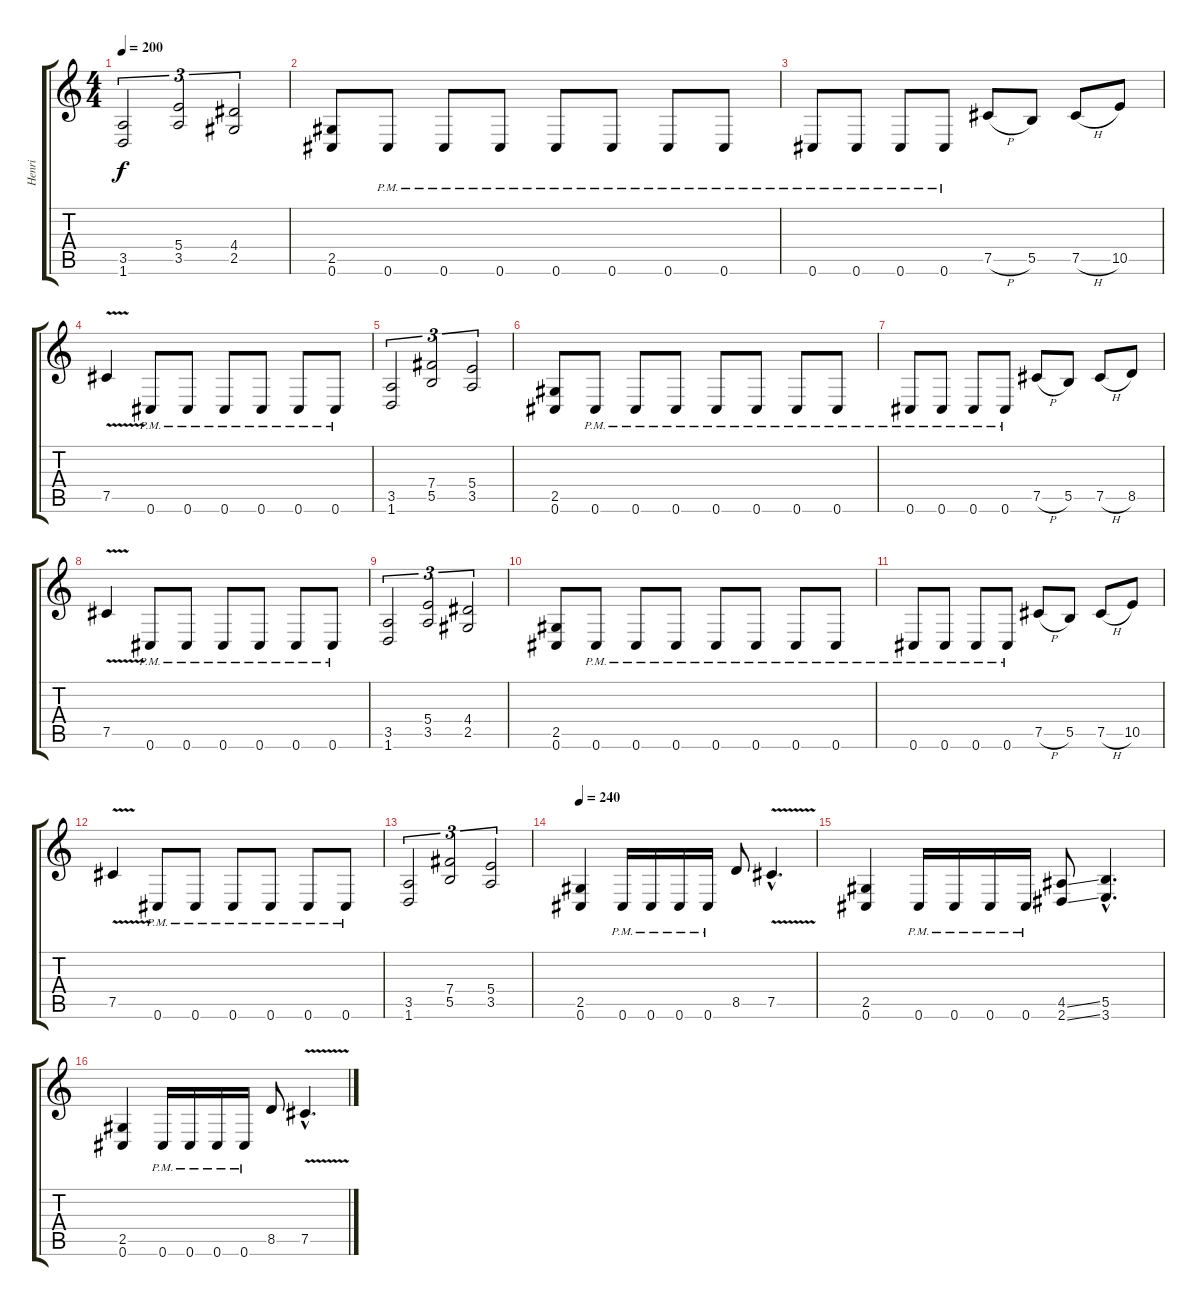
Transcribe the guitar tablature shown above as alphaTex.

\track ("Henri" "Henri") {instrument distortionguitar}
\staff {score tabs}
\tuning (Db4 Ab3 E3 B2 Gb2 Db2) {hide}
\ts (4 4)
\tempo 200
\clef g2
\ks c
(3.5 1.6).2{tu (3 2) dy f} (5.4 3.5).2{tu (3 2)} (4.4 2.5).2{tu (3 2)} |
(2.5 0.6).8 0.6{pm}.8 0.6{pm}.8 0.6{pm}.8 0.6{pm}.8 0.6{pm}.8 0.6{pm}.8 0.6{pm}.8 |
0.6{pm}.8 0.6{pm}.8 0.6{pm}.8 0.6{pm}.8 7.5{h}.8 5.5.8 7.5{h}.8 10.5.8 |
7.5{v}.4 0.6{pm}.8 0.6{pm}.8 0.6{pm}.8 0.6{pm}.8 0.6{pm}.8 0.6{pm}.8 |
(3.5 1.6).2{tu (3 2)} (7.4 5.5).2{tu (3 2)} (5.4 3.5).2{tu (3 2)} |
(2.5 0.6).8 0.6{pm}.8 0.6{pm}.8 0.6{pm}.8 0.6{pm}.8 0.6{pm}.8 0.6{pm}.8 0.6{pm}.8 |
0.6{pm}.8 0.6{pm}.8 0.6{pm}.8 0.6{pm}.8 7.5{h}.8 5.5.8 7.5{h}.8 8.5.8 |
7.5{v}.4 0.6{pm}.8 0.6{pm}.8 0.6{pm}.8 0.6{pm}.8 0.6{pm}.8 0.6{pm}.8 |
(3.5 1.6).2{tu (3 2)} (5.4 3.5).2{tu (3 2)} (4.4 2.5).2{tu (3 2)} |
(2.5 0.6).8 0.6{pm}.8 0.6{pm}.8 0.6{pm}.8 0.6{pm}.8 0.6{pm}.8 0.6{pm}.8 0.6{pm}.8 |
0.6{pm}.8 0.6{pm}.8 0.6{pm}.8 0.6{pm}.8 7.5{h}.8 5.5.8 7.5{h}.8 10.5.8 |
7.5{v}.4 0.6{pm}.8 0.6{pm}.8 0.6{pm}.8 0.6{pm}.8 0.6{pm}.8 0.6{pm}.8 |
(3.5 1.6).2{tu (3 2)} (7.4 5.5).2{tu (3 2)} (5.4 3.5).2{tu (3 2)} |
\tempo 240
(2.5 0.6).4 0.6{pm}.16 0.6{pm}.16 0.6{pm}.16 0.6{pm}.16 8.5.8 7.5{v hac}.4{d} |
(2.5 0.6).4 0.6{pm}.16 0.6{pm}.16 0.6{pm}.16 0.6{pm}.16 (4.5{ss} 2.6{ss}).8 (5.5{hac} 3.6{hac}).4{d} |
(2.5 0.6).4 0.6{pm}.16 0.6{pm}.16 0.6{pm}.16 0.6{pm}.16 8.5.8 7.5{v hac}.4{d}
